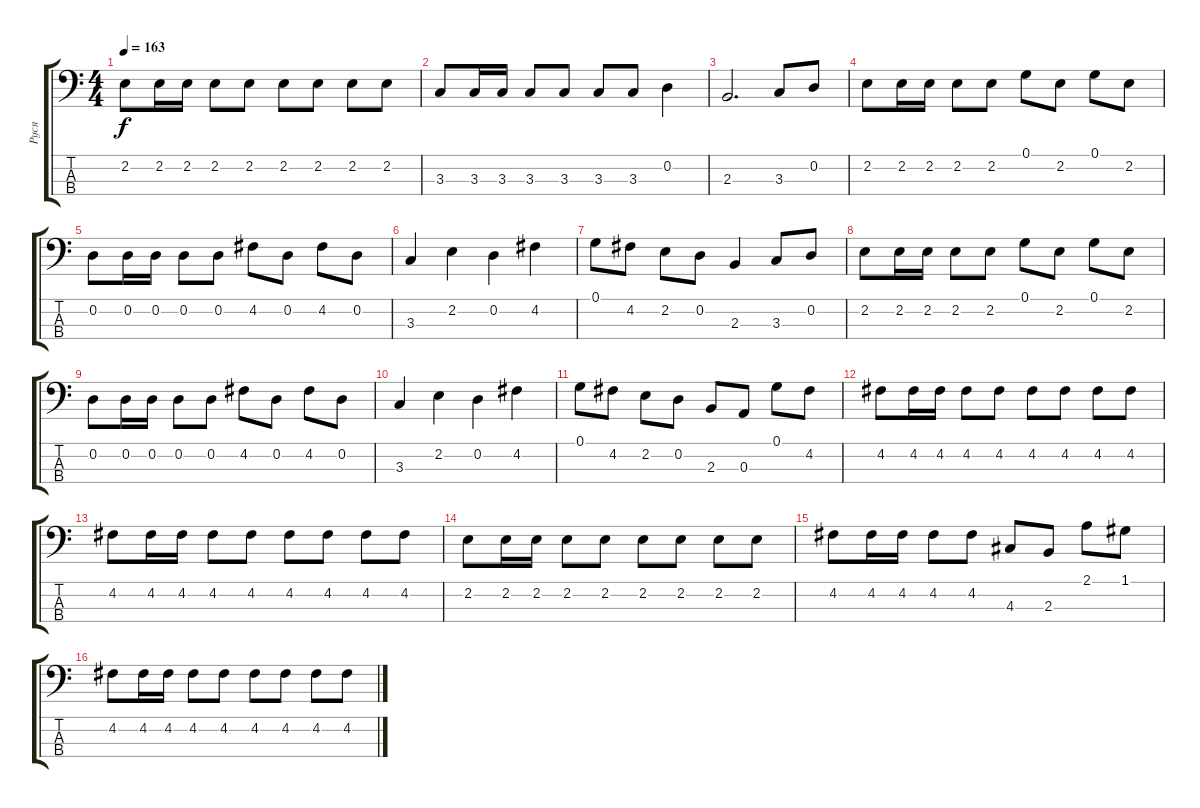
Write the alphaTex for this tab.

\track ("Руся" "Руся") {instrument electricbassfinger}
\staff {score tabs}
\tuning (G2 D2 A1 E1) {hide}
\ts (4 4)
\tempo 163
\clef f4
\ks c
2.2.8{dy f} 2.2.16 2.2.16 2.2.8 2.2.8 2.2.8 2.2.8 2.2.8 2.2.8 |
3.3.8 3.3.16 3.3.16 3.3.8 3.3.8 3.3.8 3.3.8 0.2.4 |
2.3.2{d} 3.3.8 0.2.8 |
2.2.8 2.2.16 2.2.16 2.2.8 2.2.8 0.1.8 2.2.8 0.1.8 2.2.8 |
0.2.8 0.2.16 0.2.16 0.2.8 0.2.8 4.2.8 0.2.8 4.2.8 0.2.8 |
3.3.4 2.2.4 0.2.4 4.2.4 |
0.1.8 4.2.8 2.2.8 0.2.8 2.3.4 3.3.8 0.2.8 |
2.2.8 2.2.16 2.2.16 2.2.8 2.2.8 0.1.8 2.2.8 0.1.8 2.2.8 |
0.2.8 0.2.16 0.2.16 0.2.8 0.2.8 4.2.8 0.2.8 4.2.8 0.2.8 |
3.3.4 2.2.4 0.2.4 4.2.4 |
0.1.8 4.2.8 2.2.8 0.2.8 2.3.8 0.3.8 0.1.8 4.2.8 |
4.2.8 4.2.16 4.2.16 4.2.8 4.2.8 4.2.8 4.2.8 4.2.8 4.2.8 |
4.2.8 4.2.16 4.2.16 4.2.8 4.2.8 4.2.8 4.2.8 4.2.8 4.2.8 |
2.2.8 2.2.16 2.2.16 2.2.8 2.2.8 2.2.8 2.2.8 2.2.8 2.2.8 |
4.2.8 4.2.16 4.2.16 4.2.8 4.2.8 4.3.8 2.3.8 2.1.8 1.1.8 |
4.2.8 4.2.16 4.2.16 4.2.8 4.2.8 4.2.8 4.2.8 4.2.8 4.2.8
